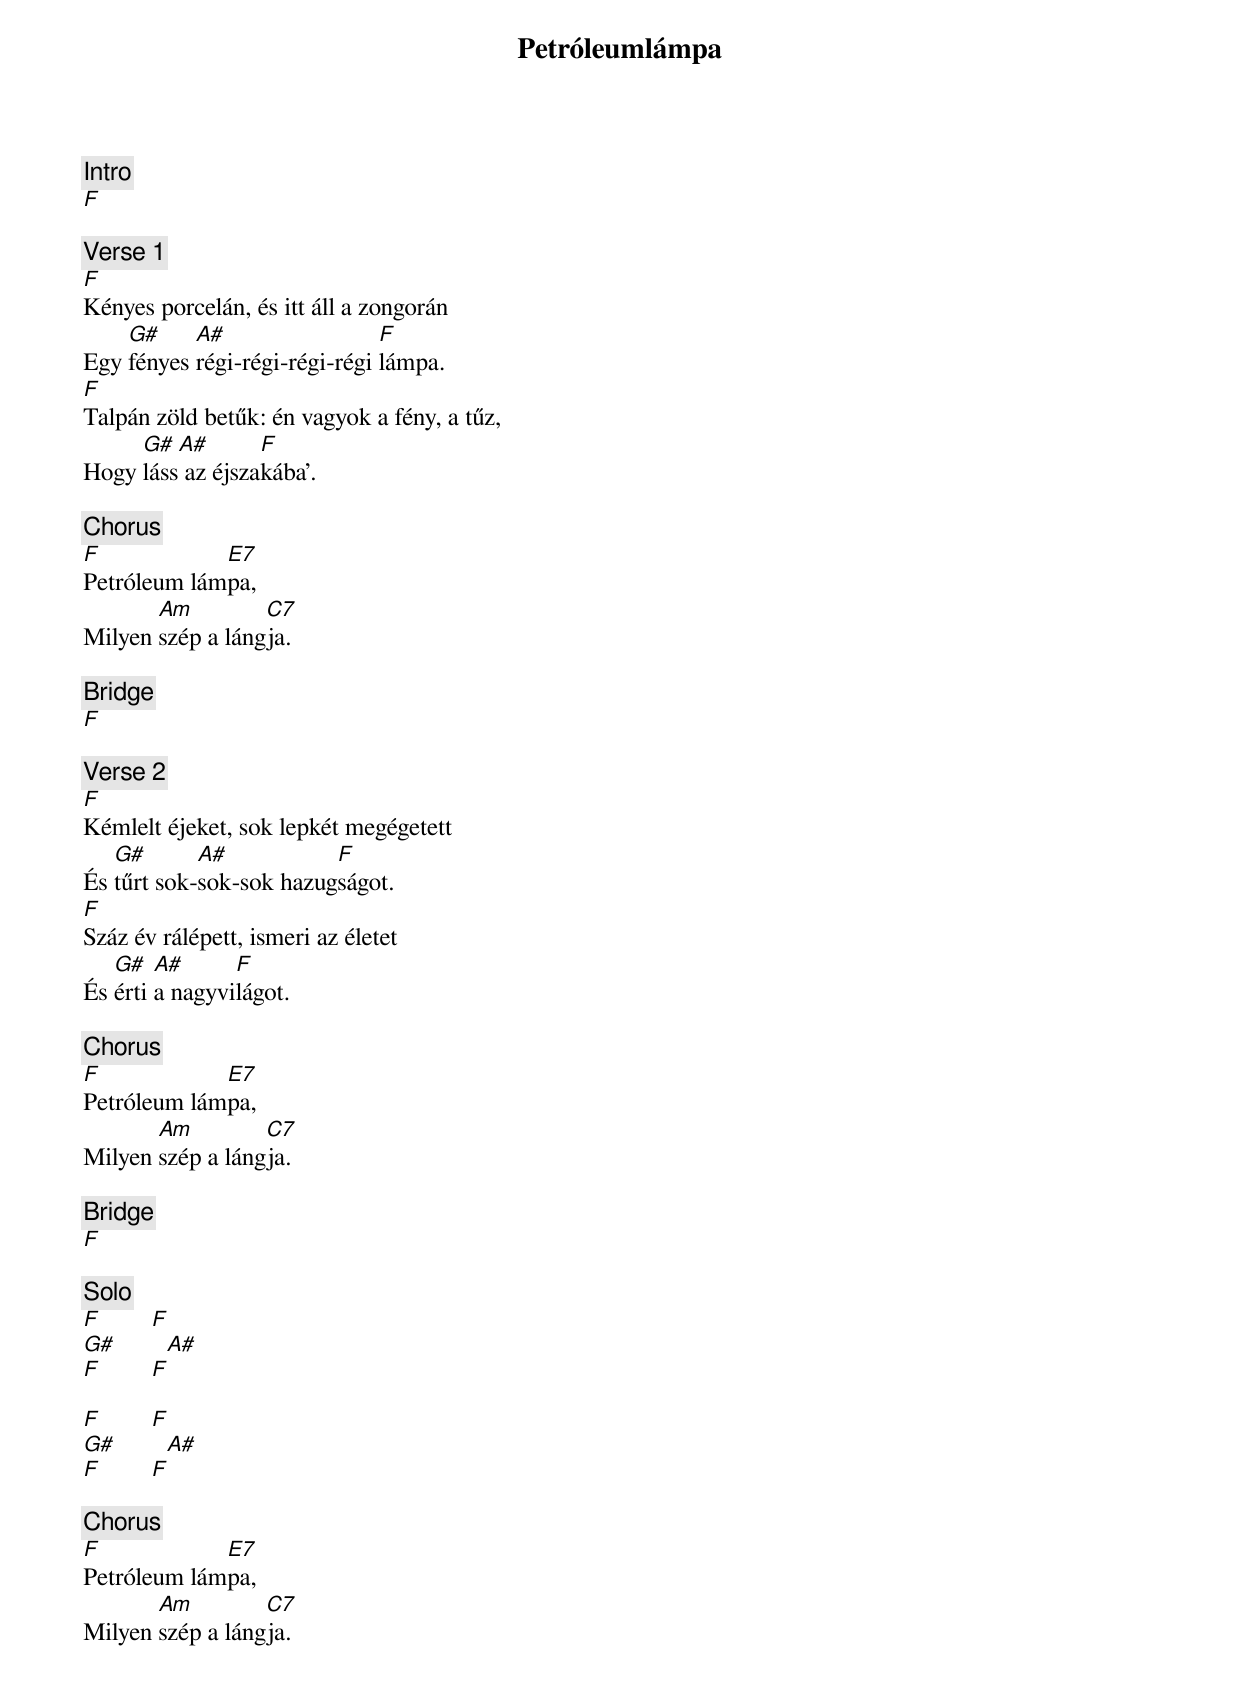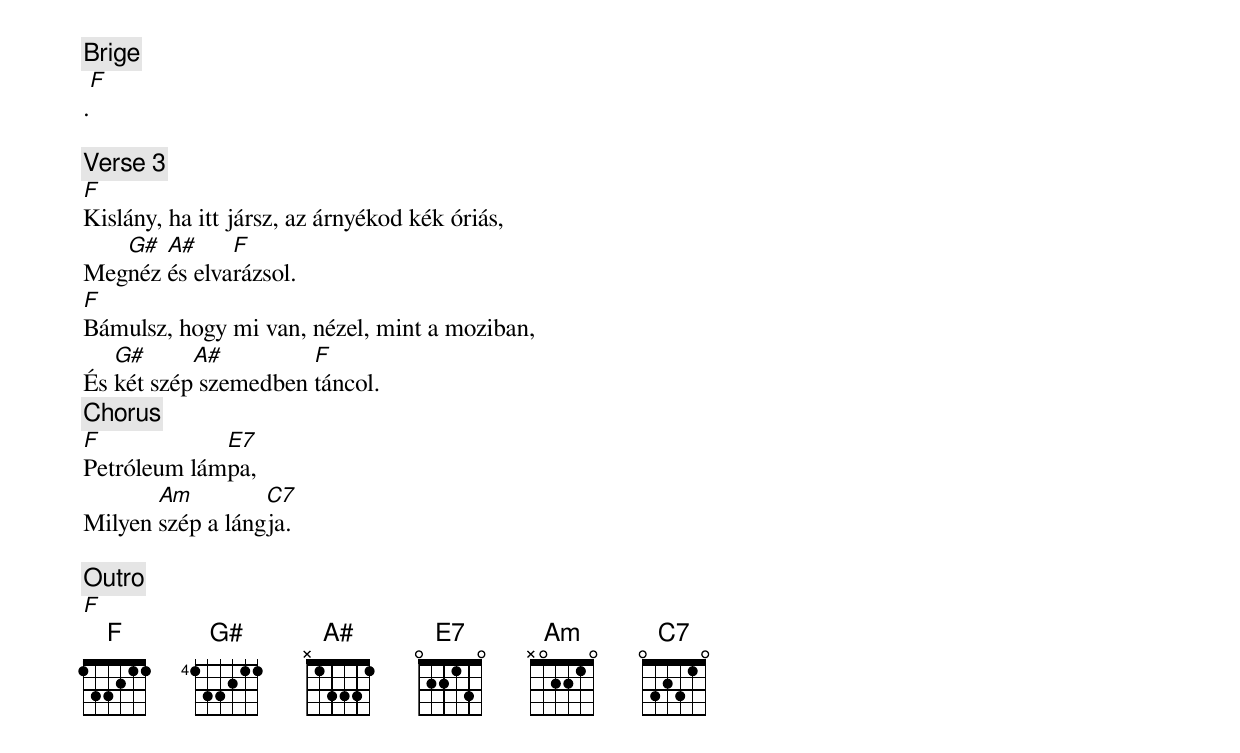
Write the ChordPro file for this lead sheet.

{title: Petróleumlámpa}
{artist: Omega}
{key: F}
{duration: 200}
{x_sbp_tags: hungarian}

{c: Intro}
[F]

{c: Verse 1}
[F]Kényes porcelán, és itt áll a zongorán
Egy [G#]fényes [A#]régi-régi-régi-régi [F]lámpa.
[F]Talpán zöld betűk: én vagyok a fény, a tűz,
Hogy [G#]láss[A#] az éjsza[F]kába'.

{c: Chorus}
[F]Petróleum lám[E7]pa,
Milyen [Am]szép a láng[C7]ja.

{c: Bridge}
[F]

{c: Verse 2}
[F]Kémlelt éjeket, sok lepkét megégetett
És [G#]tűrt sok-[A#]sok-sok hazug[F]ságot.
[F]Száz év rálépett, ismeri az életet
És [G#]érti [A#]a nagyvi[F]lágot.

{c: Chorus}
[F]Petróleum lám[E7]pa,
Milyen [Am]szép a láng[C7]ja.

{c: Bridge}
[F]

{c: Solo}
[F]        [F]
[G#]        [A#]
[F]        [F]

[F]        [F]
[G#]        [A#]
[F]        [F]

{c: Chorus}
[F]Petróleum lám[E7]pa,
Milyen [Am]szép a láng[C7]ja.

{c: Brige}
.[F]

{c: Verse 3}
[F]Kislány, ha itt jársz, az árnyékod kék óriás,
Meg[G#]néz [A#]és elva[F]rázsol.
[F]Bámulsz, hogy mi van, nézel, mint a moziban,
És [G#]két szép[A#] szemedben [F]táncol.
{c: Chorus}
[F]Petróleum lám[E7]pa,
Milyen [Am]szép a láng[C7]ja.

{c: Outro}
[F]
